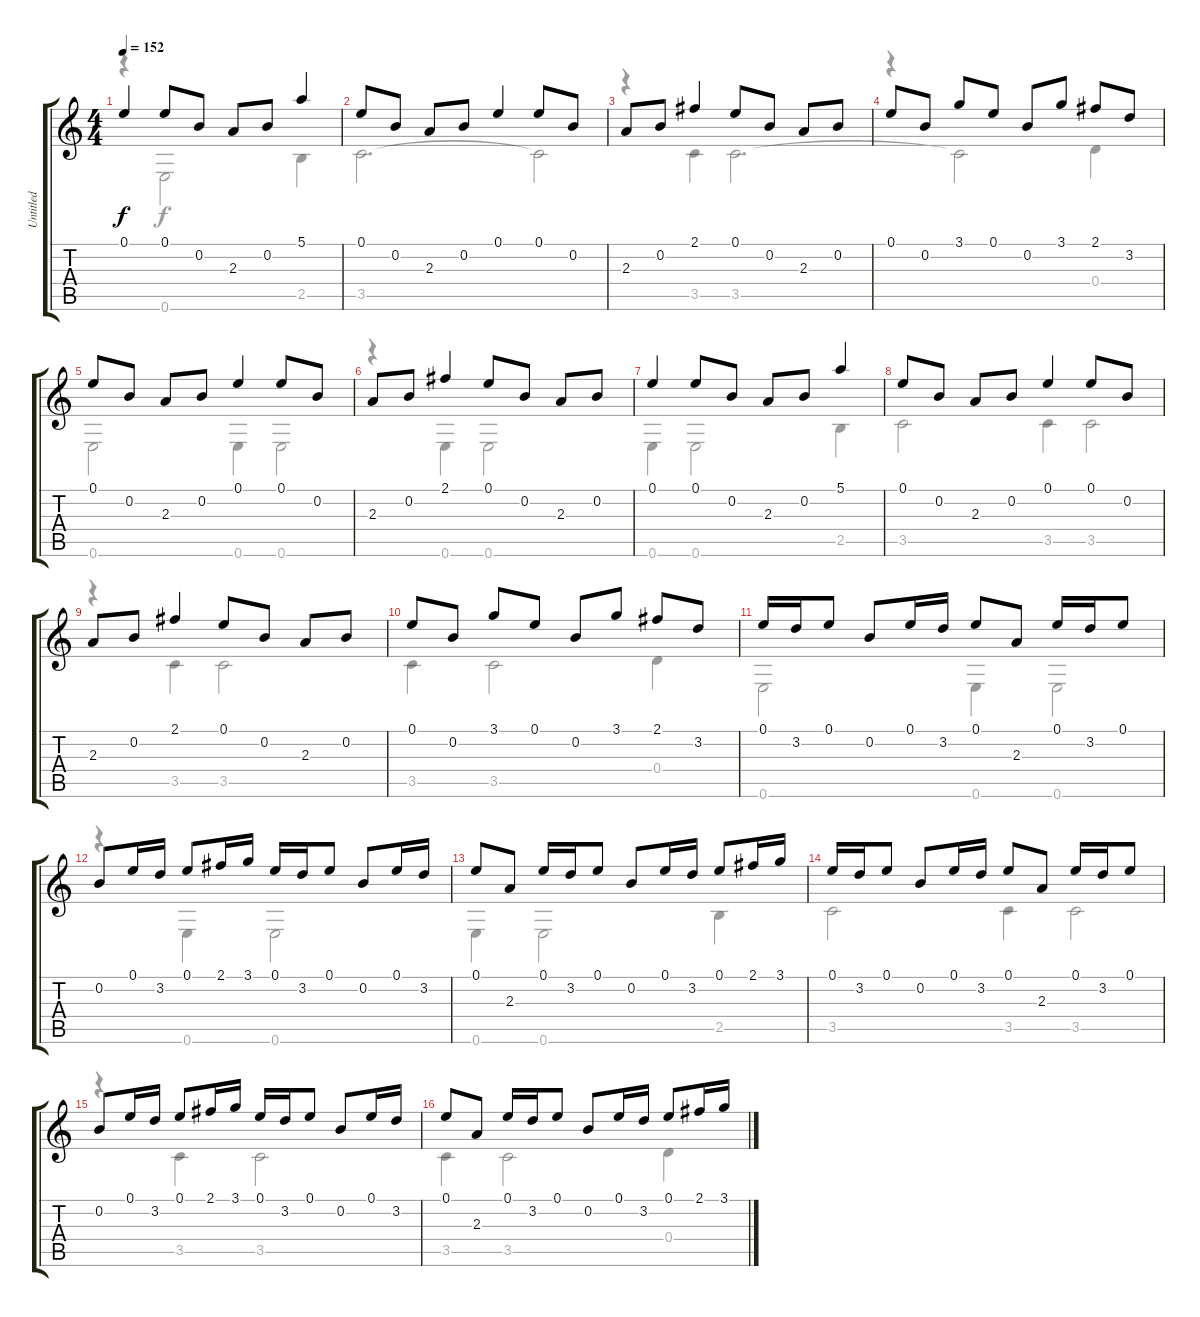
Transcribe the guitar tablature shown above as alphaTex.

\track ("Untitled" "Untitled") {instrument acousticguitarnylon}
\staff {score tabs}
\tuning (E4 B3 G3 D3 A2 E2) {hide}
\voice
\ts (4 4)
\tempo 152
\clef g2
\ks c
0.1.4{dy f} 0.1.8 0.2.8 2.3.8 0.2.8 5.1.4 |
0.1.8 0.2.8 2.3.8 0.2.8 0.1.4 0.1.8 0.2.8 |
2.3.8 0.2.8 2.1.4 0.1.8 0.2.8 2.3.8 0.2.8 |
0.1.8 0.2.8 3.1.8 0.1.8 0.2.8 3.1.8 2.1.8 3.2.8 |
0.1.8 0.2.8 2.3.8 0.2.8 0.1.4 0.1.8 0.2.8 |
2.3.8 0.2.8 2.1.4 0.1.8 0.2.8 2.3.8 0.2.8 |
0.1.4 0.1.8 0.2.8 2.3.8 0.2.8 5.1.4 |
0.1.8 0.2.8 2.3.8 0.2.8 0.1.4 0.1.8 0.2.8 |
2.3.8 0.2.8 2.1.4 0.1.8 0.2.8 2.3.8 0.2.8 |
0.1.8 0.2.8 3.1.8 0.1.8 0.2.8 3.1.8 2.1.8 3.2.8 |
0.1.16 3.2.16 0.1.8 0.2.8 0.1.16 3.2.16 0.1.8 2.3.8 0.1.16 3.2.16 0.1.8 |
0.2.8 0.1.16 3.2.16 0.1.8 2.1.16 3.1.16 0.1.16 3.2.16 0.1.8 0.2.8 0.1.16 3.2.16 |
0.1.8 2.3.8 0.1.16 3.2.16 0.1.8 0.2.8 0.1.16 3.2.16 0.1.8 2.1.16 3.1.16 |
0.1.16 3.2.16 0.1.8 0.2.8 0.1.16 3.2.16 0.1.8 2.3.8 0.1.16 3.2.16 0.1.8 |
0.2.8 0.1.16 3.2.16 0.1.8 2.1.16 3.1.16 0.1.16 3.2.16 0.1.8 0.2.8 0.1.16 3.2.16 |
0.1.8 2.3.8 0.1.16 3.2.16 0.1.8 0.2.8 0.1.16 3.2.16 0.1.8 2.1.16 3.1.16
\voice
\clef g2
\ottava regular
\simile none
\ks c
r.4{dy f} 0.6{t}.2 2.5.4 |
3.5.2{d} 3.5{t}.2 |
r.4 3.5.4 3.5.2{d} |
r.4 3.5{t}.2 0.4.4 |
0.6.2 0.6.4 0.6.2 |
r.4 0.6.4 0.6.2 |
0.6.4 0.6.2 2.5.4 |
3.5.2 3.5.4 3.5.2 |
r.4 3.5.4 3.5.2 |
3.5.4 3.5.2 0.4.4 |
0.6.2 0.6.4 0.6.2 |
r.4 0.6.4 0.6.2 |
0.6.4 0.6.2 2.5.4 |
3.5.2 3.5.4 3.5.2 |
r.4 3.5.4 3.5.2 |
3.5.4 3.5.2 0.4.4
